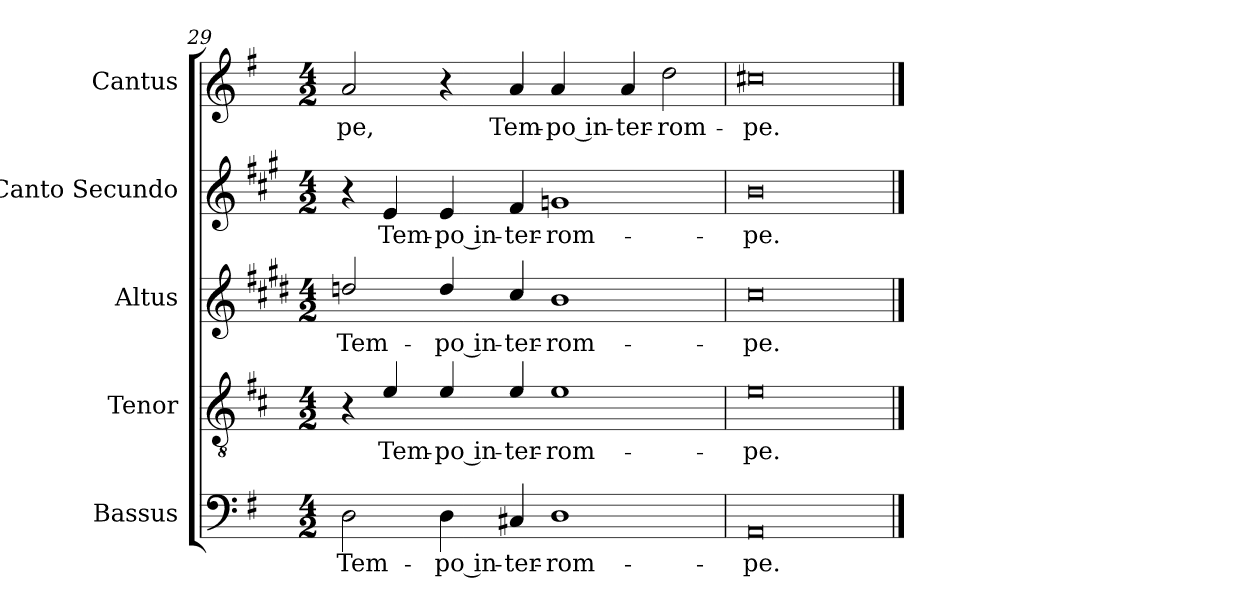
**kern	**text	**kern	**text	**kern	**text	**kern	**text	**kern	**text
*part5	*part5	*part4	*part4	*part3	*part3	*part2	*part2	*part1	*part1
*staff5	*staff5	*staff4	*staff4	*staff3	*staff3	*staff2	*staff2	*staff1	*staff1
*I"Bassus	*	*I"Tenor	*	*I"Altus	*	*I"Canto Secundo	*	*I"Cantus	*
*I'B	*	*I'T	*	*I'A	*	*I'C 2	*	*I'C 1	*
*clefF4	*	*clefGv2	*	*clefG2	*	*clefG2	*	*clefG2	*
*	*	*ITrd4c7	*	*ITrd5c9	*	*ITrd1c2	*	*	*
*k[f#]	*	*k[f#]	*	*k[f#]	*	*k[f#]	*	*k[f#]	*
*G:	*	*G:	*	*G:	*	*G:	*	*G:	*
*M4/2	*	*M4/2	*	*M4/2	*	*M4/2	*	*M4/2	*
=29	=29	=29	=29	=29	=29	=29	=29	=29	=29
!	!LO:LY:b	!	!	!	!LO:LY:b	!	!	!	!LO:LY:b
2D\	Tem-	4r	.	2fn/	Tem-	4r	.	2a/	-pe,
!	!	!	!LO:LY:b	!	!	!	!LO:LY:b	!	!
.	.	4A/	Tem-	.	.	4d/	Tem-	.	.
!	!LO:LY:b	!	!LO:LY:b	!	!LO:LY:b	!	!LO:LY:b	!	!
4D\	-po in-	4A/	-po in-	4f/	-po in-	4d/	-po in-	4r	.
!	!LO:LY:b	!	!LO:LY:b	!	!LO:LY:b	!	!LO:LY:b	!	!LO:LY:b
4C#X/	-ter-	4A/	-ter-	4e/	-ter-	4e/	-ter-	4a/	Tem-
!	!LO:LY:b	!	!LO:LY:b	!	!LO:LY:b	!	!LO:LY:b	!	!LO:LY:b
1D	-rom-	1A	-rom-	1d	-rom-	1fn	-rom-	4a/	-po in-
!	!	!	!	!	!	!	!	!	!LO:LY:b
.	.	.	.	.	.	.	.	4a/	-ter-
!	!	!	!	!	!	!	!	!	!LO:LY:b
.	.	.	.	.	.	.	.	2dd\	-rom-
=30	=30	=30	=30	=30	=30	=30	=30	=30	=30
!	!LO:LY:b	!	!LO:LY:b	!	!LO:LY:b	!	!LO:LY:b	!	!LO:LY:b
0AA	-pe.	0A	-pe.	0e	-pe.	0a	-pe.	0cc#X	-pe.
==	==	==	==	==	==	==	==	==	==
*-	*-	*-	*-	*-	*-	*-	*-	*-	*-
